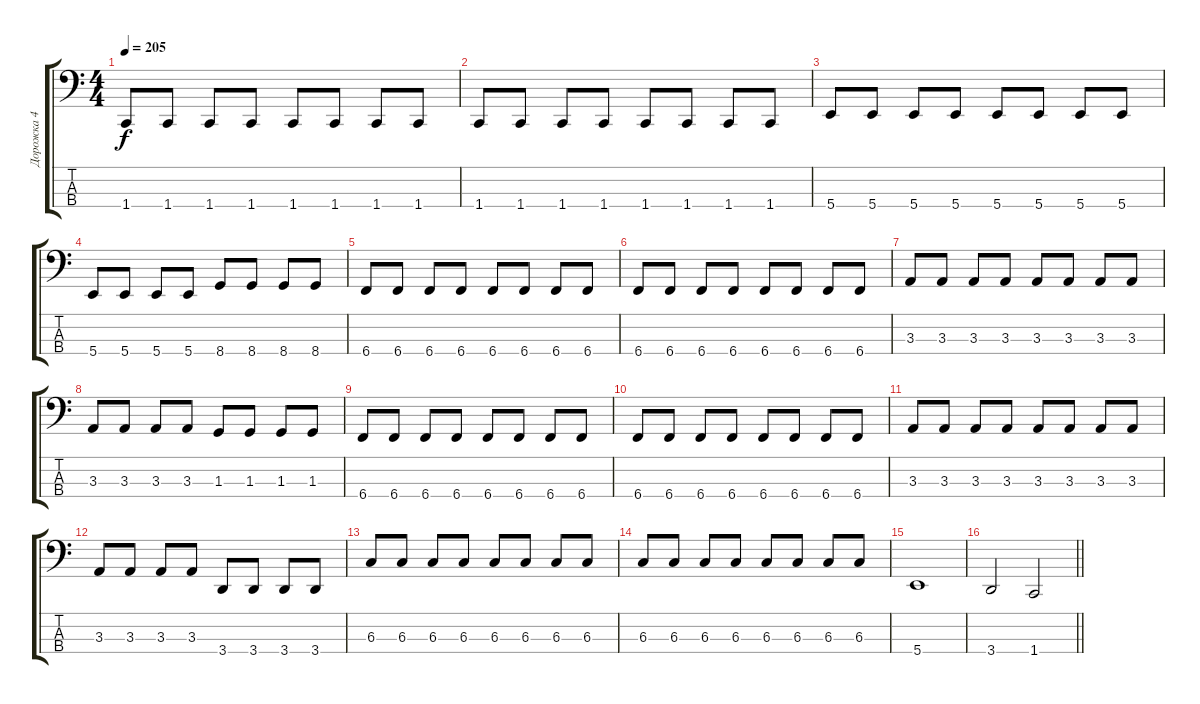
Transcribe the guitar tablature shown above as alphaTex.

\track ("Дорожка 4" "Дорожка 4") {instrument electricbasspick}
\staff {score tabs}
\tuning (E2 B1 Gb1 B0) {hide}
\ts (4 4)
\tempo 205
\clef f4
\ks c
1.4.8{dy f} 1.4.8 1.4.8 1.4.8 1.4.8 1.4.8 1.4.8 1.4.8 |
1.4.8 1.4.8 1.4.8 1.4.8 1.4.8 1.4.8 1.4.8 1.4.8 |
5.4.8 5.4.8 5.4.8 5.4.8 5.4.8 5.4.8 5.4.8 5.4.8 |
5.4.8 5.4.8 5.4.8 5.4.8 8.4.8 8.4.8 8.4.8 8.4.8 |
6.4.8 6.4.8 6.4.8 6.4.8 6.4.8 6.4.8 6.4.8 6.4.8 |
6.4.8 6.4.8 6.4.8 6.4.8 6.4.8 6.4.8 6.4.8 6.4.8 |
3.3.8 3.3.8 3.3.8 3.3.8 3.3.8 3.3.8 3.3.8 3.3.8 |
3.3.8 3.3.8 3.3.8 3.3.8 1.3.8 1.3.8 1.3.8 1.3.8 |
6.4.8 6.4.8 6.4.8 6.4.8 6.4.8 6.4.8 6.4.8 6.4.8 |
6.4.8 6.4.8 6.4.8 6.4.8 6.4.8 6.4.8 6.4.8 6.4.8 |
3.3.8 3.3.8 3.3.8 3.3.8 3.3.8 3.3.8 3.3.8 3.3.8 |
3.3.8 3.3.8 3.3.8 3.3.8 3.4.8 3.4.8 3.4.8 3.4.8 |
6.3.8 6.3.8 6.3.8 6.3.8 6.3.8 6.3.8 6.3.8 6.3.8 |
6.3.8 6.3.8 6.3.8 6.3.8 6.3.8 6.3.8 6.3.8 6.3.8 |
5.4.1 |
\barLineRight lightlight
3.4.2 1.4.2
